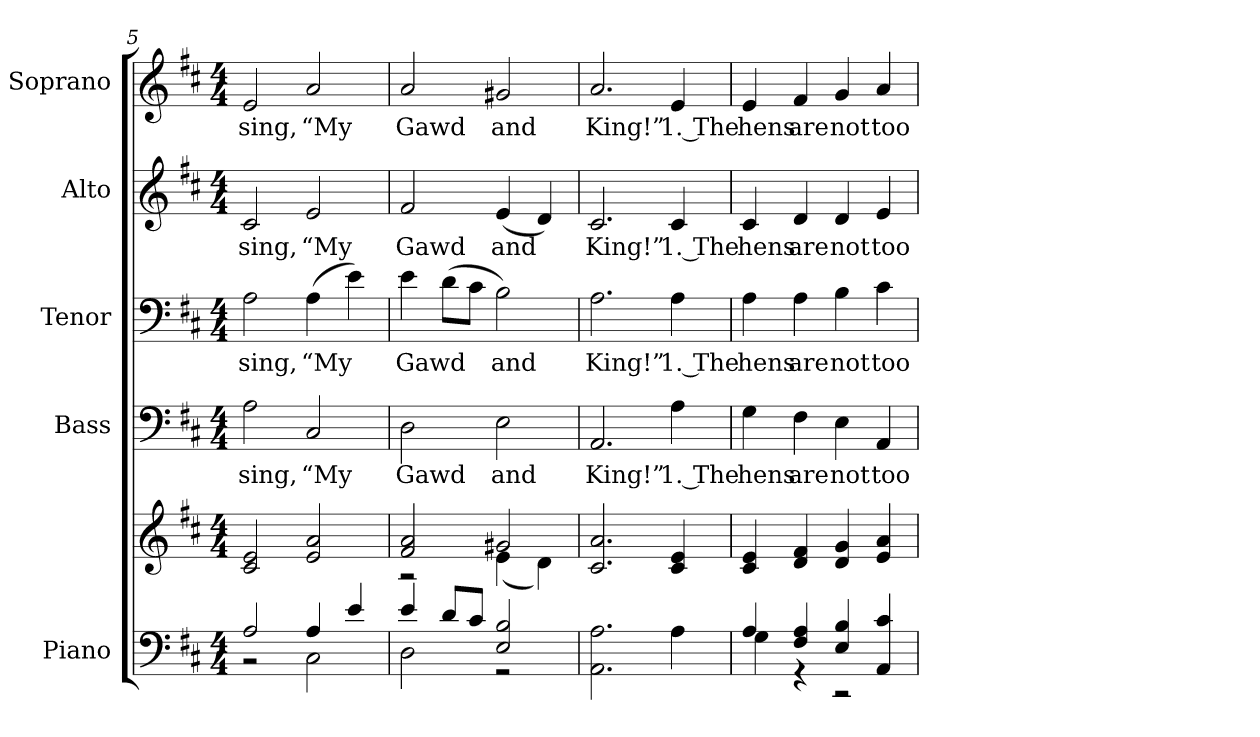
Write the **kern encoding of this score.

**kern	**kern	**kern	**text	**kern	**text	**kern	**text	**kern	**text
*part5	*part5	*part4	*part4	*part3	*part3	*part2	*part2	*part1	*part1
*staff6	*staff5	*staff4	*staff4	*staff3	*staff3	*staff2	*staff2	*staff1	*staff1
*I"Piano	*	*I"Bass	*	*I"Tenor	*	*I"Alto	*	*I"Soprano	*
*I'Pno.	*	*I'B.	*	*I'T.	*	*I'A.	*	*I'S.	*
*clefF4	*clefG2	*clefF4	*	*clefF4	*	*clefG2	*	*clefG2	*
*k[f#c#]	*k[f#c#]	*k[f#c#]	*	*k[f#c#]	*	*k[f#c#]	*	*k[f#c#]	*
*D:	*D:	*D:	*	*D:	*	*D:	*	*D:	*
*M4/4	*M4/4	*M4/4	*	*M4/4	*	*M4/4	*	*M4/4	*
=5	=5	=5	=5	=5	=5	=5	=5	=5	=5
*^	*	*	*	*	*	*	*	*	*
!	!	!	!	!LO:LY:b:color=#000000	!	!	!	!	!	!
!	!	!	!	!	!	!LO:LY:b:color=#000000	!	!	!	!
!	!	!	!	!	!	!	!	!LO:LY:b:color=#000000	!	!
!	!	!	!	!	!	!	!	!	!	!LO:LY:b:color=#000000
2Ai/	2r	2c#i/ 2ei	2Ai\	sing,	2Ai\	sing,	2c#i/	sing,	2ei/	sing,
!	!	!	!	!LO:LY:b:color=#000000	!	!	!	!	!	!
!	!	!	!	!	!	!LO:LY:b:color=#000000	!	!	!	!
!	!	!	!	!	!	!	!	!LO:LY:b:color=#000000	!	!
!	!	!	!	!	!	!	!	!	!	!LO:LY:b:color=#000000
4Ai/	2C#i\	2ei/ 2ai	2C#i/	“My	(4Ai\	“My	2ei/	“My	2ai/	“My
4ei/	.	.	.	.	4ei\)	.	.	.	.	.
=6	=6	=6	=6	=6	=6	=6	=6	=6	=6	=6
*	*	*^	*	*	*	*	*	*	*	*
!	!	!	!	!	!LO:LY:b:color=#000000	!	!	!	!	!	!
!	!	!	!	!	!	!	!LO:LY:b:color=#000000	!	!	!	!
!	!	!	!	!	!	!	!	!	!LO:LY:b:color=#000000	!	!
!	!	!	!	!	!	!	!	!	!	!	!LO:LY:b:color=#000000
4ei/	2Di\	2f#i/ 2ai	2r	2Di\	Gawd	4ei\	Gawd	2f#i/	Gawd	2ai/	Gawd
8di/L	.	.	.	.	.	(8di\L	.	.	.	.	.
8c#i/J	.	.	.	.	.	8c#i\J	.	.	.	.	.
!	!	!	!	!	!LO:LY:b:color=#000000	!	!	!	!	!	!
!	!	!	!	!	!	!	!LO:LY:b:color=#000000	!	!	!	!
!	!	!	!	!	!	!	!	!	!LO:LY:b:color=#000000	!	!
!	!	!	!	!	!	!	!	!	!	!	!LO:LY:b:color=#000000
2Ei/ 2Bi	2r	2g#Xi/	(4ei\	2Ei\	and	2Bi\)	and	(4ei/	and	2g#Xi/	and
.	.	.	4di\)	.	.	.	.	4di/)	.	.	.
*v	*v	*	*	*	*	*	*	*	*	*	*
*	*v	*v	*	*	*	*	*	*	*	*
!!LO:PB:g=z
=7	=7	=7	=7	=7	=7	=7	=7	=7	=7
*	*^	*	*	*	*	*	*	*	*
!	!	!	!	!LO:LY:b:color=#000000	!	!	!	!	!	!
*	*v	*v	*	*	*	*	*	*	*	*
*	*^	*	*	*	*	*	*	*	*
!	!	!	!	!	!	!LO:LY:b:color=#000000	!	!	!	!
*	*v	*v	*	*	*	*	*	*	*	*
*	*^	*	*	*	*	*	*	*	*
!	!	!	!	!	!	!	!	!LO:LY:b:color=#000000	!	!
*	*v	*v	*	*	*	*	*	*	*	*
*	*^	*	*	*	*	*	*	*	*
!	!	!	!	!	!	!	!	!	!	!LO:LY:b:color=#000000
*	*v	*v	*	*	*	*	*	*	*	*
2.AAi\ 2.Ai	2.c#i/ 2.ai	2.AAi/	King!”	2.Ai\	King!”	2.c#i/	King!”	2.ai/	King!”
!	!	!	!LO:LY:b:color=#000000	!	!	!	!	!	!
!	!	!	!	!	!LO:LY:b:color=#000000	!	!	!	!
!	!	!	!	!	!	!	!LO:LY:b:color=#000000	!	!
!	!	!	!	!	!	!	!	!	!LO:LY:b:color=#000000
4Ai\	4c#i/ 4ei	4Ai\	1. The	4Ai\	1. The	4c#i/	1. The	4ei/	1. The
=8	=8	=8	=8	=8	=8	=8	=8	=8	=8
*^	*	*	*	*	*	*	*	*	*
!	!	!	!	!LO:LY:b:color=#000000	!	!	!	!	!	!
!	!	!	!	!	!	!LO:LY:b:color=#000000	!	!	!	!
!	!	!	!	!	!	!	!	!LO:LY:b:color=#000000	!	!
!	!	!	!	!	!	!	!	!	!	!LO:LY:b:color=#000000
4Ai/	4Gi\	4c#i/ 4ei	4Gi\	hens	4Ai\	hens	4c#i/	hens	4ei/	hens
!	!	!	!	!LO:LY:b:color=#000000	!	!	!	!	!	!
!	!	!	!	!	!	!LO:LY:b:color=#000000	!	!	!	!
!	!	!	!	!	!	!	!	!LO:LY:b:color=#000000	!	!
!	!	!	!	!	!	!	!	!	!	!LO:LY:b:color=#000000
4F#i/ 4Ai	4r	4di/ 4f#i	4F#i\	are	4Ai\	are	4di/	are	4f#i/	are
!	!	!	!	!LO:LY:b:color=#000000	!	!	!	!	!	!
!	!	!	!	!	!	!LO:LY:b:color=#000000	!	!	!	!
!	!	!	!	!	!	!	!	!LO:LY:b:color=#000000	!	!
!	!	!	!	!	!	!	!	!	!	!LO:LY:b:color=#000000
4Ei/ 4Bi	2r	4di/ 4gi	4Ei\	not	4Bi\	not	4di/	not	4gi/	not
!	!	!	!	!LO:LY:b:color=#000000	!	!	!	!	!	!
!	!	!	!	!	!	!LO:LY:b:color=#000000	!	!	!	!
!	!	!	!	!	!	!	!	!LO:LY:b:color=#000000	!	!
!	!	!	!	!	!	!	!	!	!	!LO:LY:b:color=#000000
4AAi/ 4c#i	.	4ei/ 4ai	4AAi/	too	4c#i\	too	4ei/	too	4ai/	too
*v	*v	*	*	*	*	*	*	*	*	*
=	=	=	=	=	=	=	=	=	=
*-	*-	*-	*-	*-	*-	*-	*-	*-	*-
